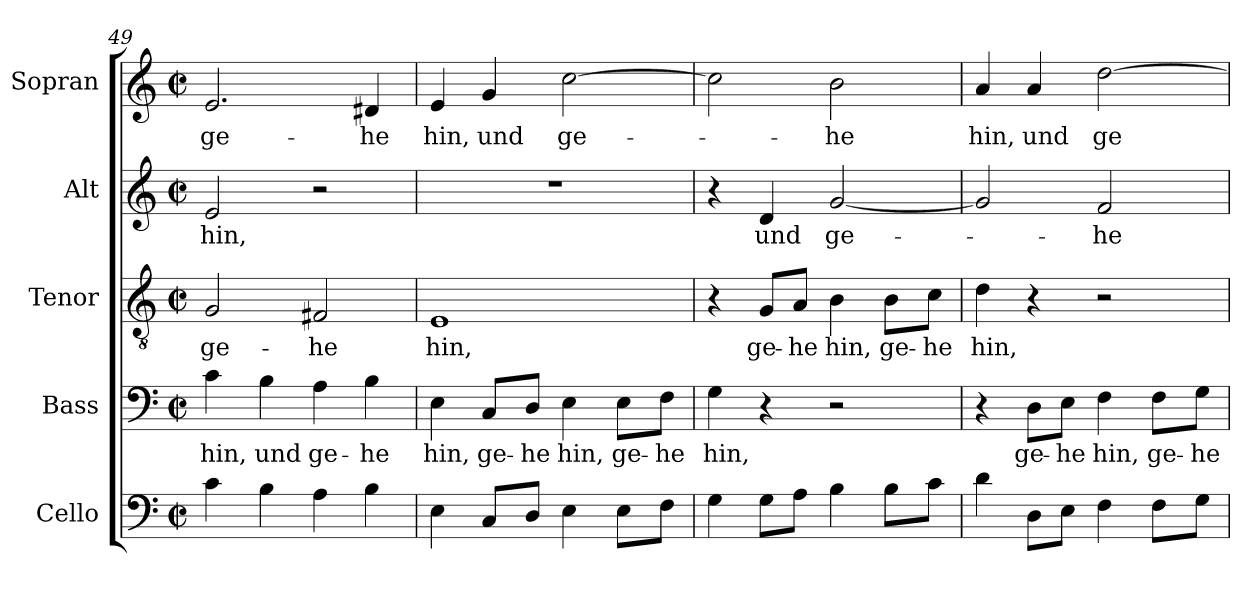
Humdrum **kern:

**kern	**kern	**text	**kern	**text	**kern	**text	**kern	**text
*part5	*part4	*part4	*part3	*part3	*part2	*part2	*part1	*part1
*staff5	*staff4	*staff4	*staff3	*staff3	*staff2	*staff2	*staff1	*staff1
*I"Cello	*I"Bass	*	*I"Tenor	*	*I"Alt	*	*I"Sopran	*
*	*I'B.	*	*I'T.	*	*I'A.	*	*I'S.	*
*clefF4	*clefF4	*	*clefGv2	*	*clefG2	*	*clefG2	*
*	*	*	*ITrd7c12	*	*	*	*	*
*k[]	*k[]	*	*k[]	*	*k[]	*	*k[]	*
*C:	*C:	*	*C:	*	*C:	*	*C:	*
*M2/2	*M2/2	*	*M2/2	*	*M2/2	*	*M2/2	*
*met(c|)	*met(c|)	*	*met(c|)	*	*met(c|)	*	*met(c|)	*
=49	=49	=49	=49	=49	=49	=49	=49	=49
!	!	!LO:LY:b:color=#000000	!	!	!	!	!	!
!	!	!	!	!LO:LY:b:color=#000000	!	!	!	!
!	!	!	!	!	!	!LO:LY:b:color=#000000	!	!
!	!	!	!	!	!	!	!	!LO:LY:b:color=#000000
4ci\	4ci\	hin,	2GGi/	ge-	2ei/	hin,	2.ei/	ge-
!	!	!LO:LY:b:color=#000000	!	!	!	!	!	!
4Bi\	4Bi\	und	.	.	.	.	.	.
!	!	!LO:LY:b:color=#000000	!	!	!	!	!	!
!	!	!	!	!LO:LY:b:color=#000000	!	!	!	!
4Ai\	4Ai\	ge-	2FF#Xi/	-he	2r	.	.	.
!	!	!LO:LY:b:color=#000000	!	!	!	!	!	!
!	!	!	!	!	!	!	!	!LO:LY:b:color=#000000
4Bi\	4Bi\	-he	.	.	.	.	4d#Xi/	-he
=50	=50	=50	=50	=50	=50	=50	=50	=50
!	!	!LO:LY:b:color=#000000	!	!	!	!	!	!
!	!	!	!	!LO:LY:b:color=#000000	!	!	!	!
!	!	!	!	!	!	!	!	!LO:LY:b:color=#000000
4Ei\	4Ei\	hin,	1EEi	hin,	1r	.	4ei/	hin,
!	!	!LO:LY:b:color=#000000	!	!	!	!	!	!
!	!	!	!	!	!	!	!	!LO:LY:b:color=#000000
8Ci/L	8Ci/L	ge-	.	.	.	.	4gi/	und
!	!	!LO:LY:b:color=#000000	!	!	!	!	!	!
8Di/J	8Di/J	-he	.	.	.	.	.	.
!	!	!LO:LY:b:color=#000000	!	!	!	!	!	!
!	!	!	!	!	!	!	!	!LO:LY:b:color=#000000
4Ei\	4Ei\	hin,	.	.	.	.	[>2cci\	ge-
!	!	!LO:LY:b:color=#000000	!	!	!	!	!	!
8Ei\L	8Ei\L	ge-	.	.	.	.	.	.
!	!	!LO:LY:b:color=#000000	!	!	!	!	!	!
8Fi\J	8Fi\J	-he	.	.	.	.	.	.
!!LO:LB:g=z
=51	=51	=51	=51	=51	=51	=51	=51	=51
!	!	!LO:LY:b:color=#000000	!	!	!	!	!	!
4Gi\	4Gi\	hin,	4r	.	4r	.	2cci\]	.
!	!	!	!	!LO:LY:b:color=#000000	!	!	!	!
!	!	!	!	!	!	!LO:LY:b:color=#000000	!	!
8Gi\L	4r	.	8GGi/L	ge-	4di/	und	.	.
!	!	!	!	!LO:LY:b:color=#000000	!	!	!	!
8Ai\J	.	.	8AAi/J	-he	.	.	.	.
!	!	!	!	!LO:LY:b:color=#000000	!	!	!	!
!	!	!	!	!	!	!LO:LY:b:color=#000000	!	!
!	!	!	!	!	!	!	!	!LO:LY:b:color=#000000
4Bi\	2r	.	4BBi\	hin,	[<2gi/	ge-	2bi\	-he
!	!	!	!	!LO:LY:b:color=#000000	!	!	!	!
8Bi\L	.	.	8BBi\L	ge-	.	.	.	.
!	!	!	!	!LO:LY:b:color=#000000	!	!	!	!
8ci\J	.	.	8Ci\J	-he	.	.	.	.
=52	=52	=52	=52	=52	=52	=52	=52	=52
!	!	!	!	!LO:LY:b:color=#000000	!	!	!	!
!	!	!	!	!	!	!	!	!LO:LY:b:color=#000000
4di\	4r	.	4Di\	hin,	2gi/]	.	4ai/	hin,
!	!	!LO:LY:b:color=#000000	!	!	!	!	!	!
!	!	!	!	!	!	!	!	!LO:LY:b:color=#000000
8Di\L	8Di\L	ge-	4r	.	.	.	4ai/	und
!	!	!LO:LY:b:color=#000000	!	!	!	!	!	!
8Ei\J	8Ei\J	-he	.	.	.	.	.	.
!	!	!LO:LY:b:color=#000000	!	!	!	!	!	!
!	!	!	!	!	!	!LO:LY:b:color=#000000	!	!
!	!	!	!	!	!	!	!	!LO:LY:b:color=#000000
4Fi\	4Fi\	hin,	2r	.	2fi/	-he	[>2ddi\	ge-
!	!	!LO:LY:b:color=#000000	!	!	!	!	!	!
8Fi\L	8Fi\L	ge-	.	.	.	.	.	.
!	!	!LO:LY:b:color=#000000	!	!	!	!	!	!
8Gi\J	8Gi\J	-he	.	.	.	.	.	.
=	=	=	=	=	=	=	=	=
*-	*-	*-	*-	*-	*-	*-	*-	*-
